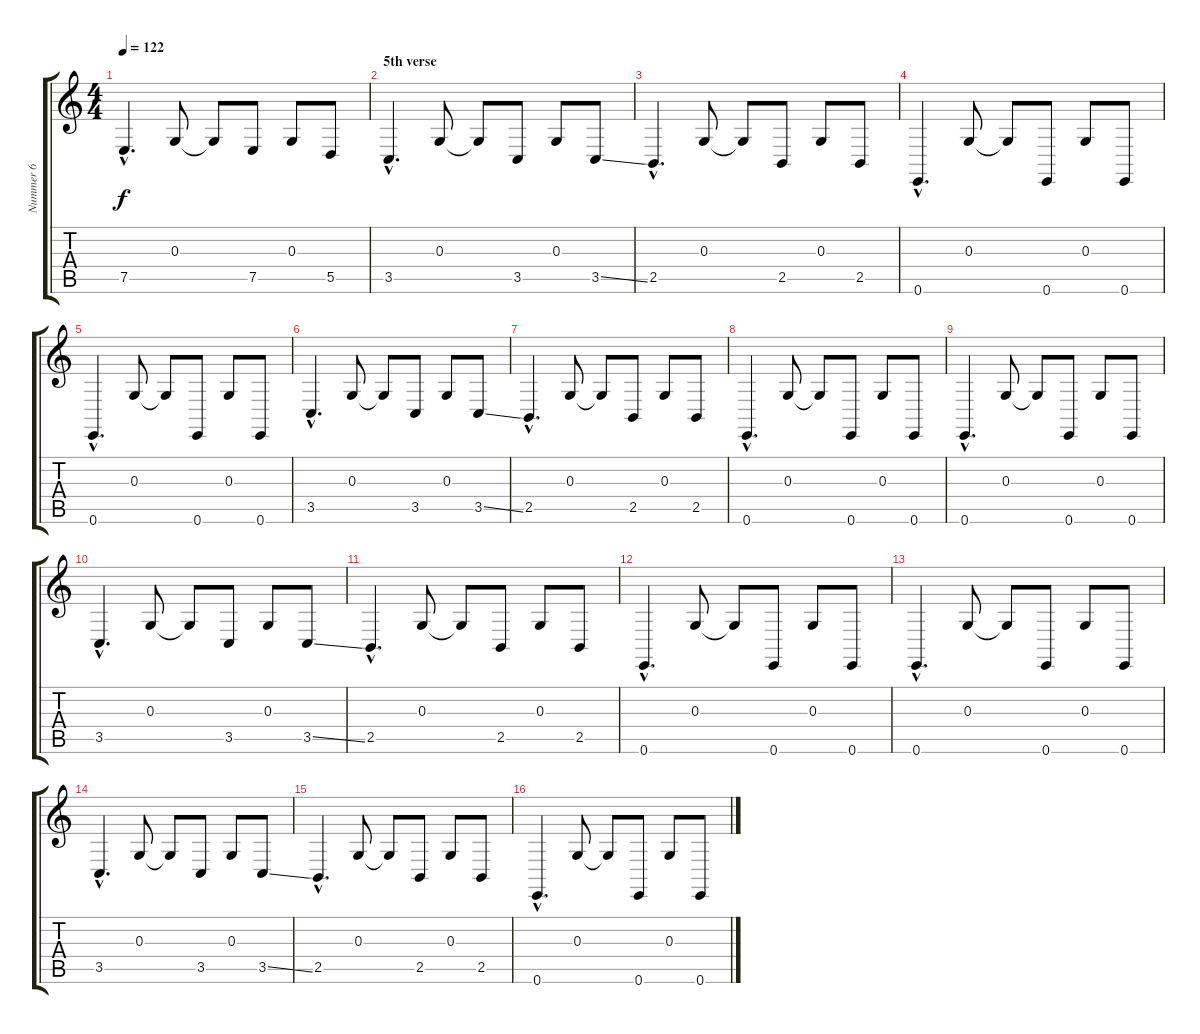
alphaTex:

\track ("Nummer 6" "Nummer 6") {instrument violin}
\staff {score tabs}
\tuning (E4 B3 G3 D3 A2 E2) {hide}
\ts (4 4)
\tempo 122
\clef g2
\ks c
7.5{hac}.4{d dy f} 0.3.8 0.3{t}.8 7.5.8 0.3.8 5.5.8 |
\section ("" "5th verse")
3.5{hac}.4{d} 0.3.8 0.3{t}.8 3.5.8 0.3.8 3.5{ss}.8 |
2.5{hac}.4{d} 0.3.8 0.3{t}.8 2.5.8 0.3.8 2.5.8 |
0.6{hac}.4{d} 0.3.8 0.3{t}.8 0.6.8 0.3.8 0.6.8 |
0.6{hac}.4{d} 0.3.8 0.3{t}.8 0.6.8 0.3.8 0.6.8 |
3.5{hac}.4{d} 0.3.8 0.3{t}.8 3.5.8 0.3.8 3.5{ss}.8 |
2.5{hac}.4{d} 0.3.8 0.3{t}.8 2.5.8 0.3.8 2.5.8 |
0.6{hac}.4{d} 0.3.8 0.3{t}.8 0.6.8 0.3.8 0.6.8 |
0.6{hac}.4{d} 0.3.8 0.3{t}.8 0.6.8 0.3.8 0.6.8 |
3.5{hac}.4{d} 0.3.8 0.3{t}.8 3.5.8 0.3.8 3.5{ss}.8 |
2.5{hac}.4{d} 0.3.8 0.3{t}.8 2.5.8 0.3.8 2.5.8 |
0.6{hac}.4{d} 0.3.8 0.3{t}.8 0.6.8 0.3.8 0.6.8 |
0.6{hac}.4{d} 0.3.8 0.3{t}.8 0.6.8 0.3.8 0.6.8 |
3.5{hac}.4{d} 0.3.8 0.3{t}.8 3.5.8 0.3.8 3.5{ss}.8 |
2.5{hac}.4{d} 0.3.8 0.3{t}.8 2.5.8 0.3.8 2.5.8 |
0.6{hac}.4{d} 0.3.8 0.3{t}.8 0.6.8 0.3.8 0.6.8
